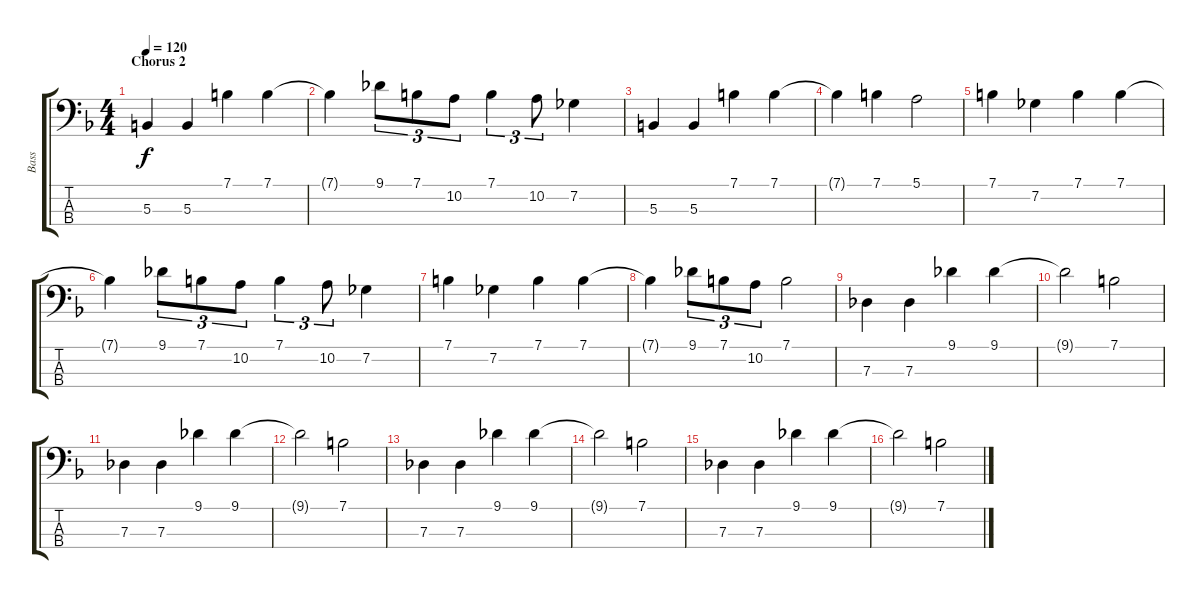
\track ("Bass" "Bass") {instrument electricbassfinger}
\staff {score tabs}
\tuning (E2 B1 Gb1 Db1) {hide}
\ts (4 4)
\section ("" "Chorus 2")
\tempo 120
\clef f4
\ks f
5.3.4{dy f} 5.3.4 7.1.4 7.1.4 |
7.1{t}.4 9.1.8{tu (3 2)} 7.1.8{tu (3 2)} 10.2.8{tu (3 2)} 7.1.4{tu (3 2)} 10.2.8{tu (3 2)} 7.2.4 |
5.3.4 5.3.4 7.1.4 7.1.4 |
7.1{t}.4 7.1.4 5.1.2 |
7.1.4 7.2.4 7.1.4 7.1.4 |
7.1{t}.4 9.1.8{tu (3 2)} 7.1.8{tu (3 2)} 10.2.8{tu (3 2)} 7.1.4{tu (3 2)} 10.2.8{tu (3 2)} 7.2.4 |
7.1.4 7.2.4 7.1.4 7.1.4 |
7.1{t}.4 9.1.8{tu (3 2)} 7.1.8{tu (3 2)} 10.2.8{tu (3 2)} 7.1.2 |
7.3.4 7.3.4 9.1.4 9.1.4 |
9.1{t}.2 7.1.2 |
7.3.4 7.3.4 9.1.4 9.1.4 |
9.1{t}.2 7.1.2 |
7.3.4 7.3.4 9.1.4 9.1.4 |
9.1{t}.2 7.1.2 |
7.3.4 7.3.4 9.1.4 9.1.4 |
9.1{t}.2 7.1.2
